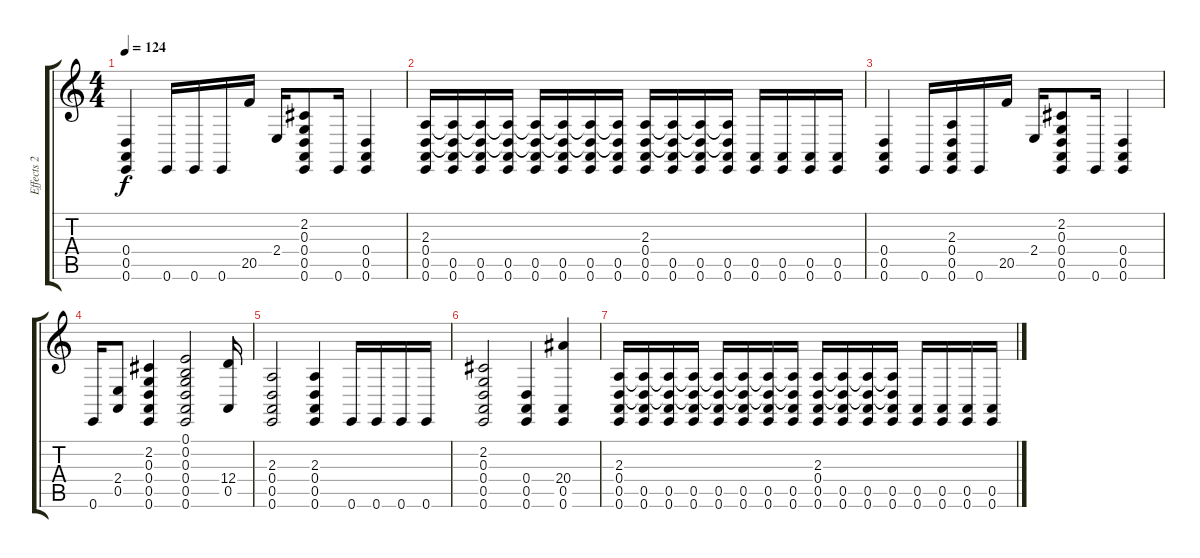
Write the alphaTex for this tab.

\track ("Effects 2" "Effects 2") {instrument gunshot}
\staff {score tabs}
\tuning (E4 B3 G3 D3 A2 E2) {hide}
\ts (4 4)
\tempo 124
\clef g2
\ks c
(0.4 0.5 0.6).4{dy f} 0.6.16 0.6.16 0.6.16 20.5.16 2.4.16 (2.2 0.3 0.4 0.5 0.6).8 0.6.16 (0.4 0.5 0.6).4 |
(2.3 0.4 0.5 0.6).16 (2.3{t} 0.4{t} 0.5 0.6).16 (2.3{t} 0.4{t} 0.5 0.6).16 (2.3{t} 0.4{t} 0.5 0.6).16 (2.3{t} 0.4{t} 0.5 0.6).16 (2.3{t} 0.4{t} 0.5 0.6).16 (2.3{t} 0.4{t} 0.5 0.6).16 (2.3{t} 0.4{t} 0.5 0.6).16 (2.3 0.4 0.5 0.6).16 (2.3{t} 0.4{t} 0.5 0.6).16 (2.3{t} 0.4{t} 0.5 0.6).16 (2.3{t} 0.4{t} 0.5 0.6).16 (0.5 0.6).16 (0.5 0.6).16 (0.5 0.6).16 (0.5 0.6).16 |
(0.4 0.5 0.6).4 0.6.16 (2.3 0.4 0.5 0.6).16 0.6.16 20.5.16 2.4.16 (2.2 0.3 0.4 0.5 0.6).8 0.6.16 (0.4 0.5 0.6).4 |
0.6.16 (2.4 0.5).8 (2.2 0.3 0.4 0.5 0.6).4 (0.1 0.2 0.3 0.4 0.5 0.6).2 (12.4 0.5).16 |
(2.3 0.4 0.5 0.6).2 (2.3 0.4 0.5 0.6).4 0.6.16 0.6.16 0.6.16 0.6.16 |
(2.2 0.3 0.4 0.5 0.6).2 (0.4 0.5 0.6).4 (20.4 0.5 0.6).4 |
(2.3 0.4 0.5 0.6).16 (2.3{t} 0.4{t} 0.5 0.6).16 (2.3{t} 0.4{t} 0.5 0.6).16 (2.3{t} 0.4{t} 0.5 0.6).16 (2.3{t} 0.4{t} 0.5 0.6).16 (2.3{t} 0.4{t} 0.5 0.6).16 (2.3{t} 0.4{t} 0.5 0.6).16 (2.3{t} 0.4{t} 0.5 0.6).16 (2.3 0.4 0.5 0.6).16 (2.3{t} 0.4{t} 0.5 0.6).16 (2.3{t} 0.4{t} 0.5 0.6).16 (2.3{t} 0.4{t} 0.5 0.6).16 (0.5 0.6).16 (0.5 0.6).16 (0.5 0.6).16 (0.5 0.6).16
